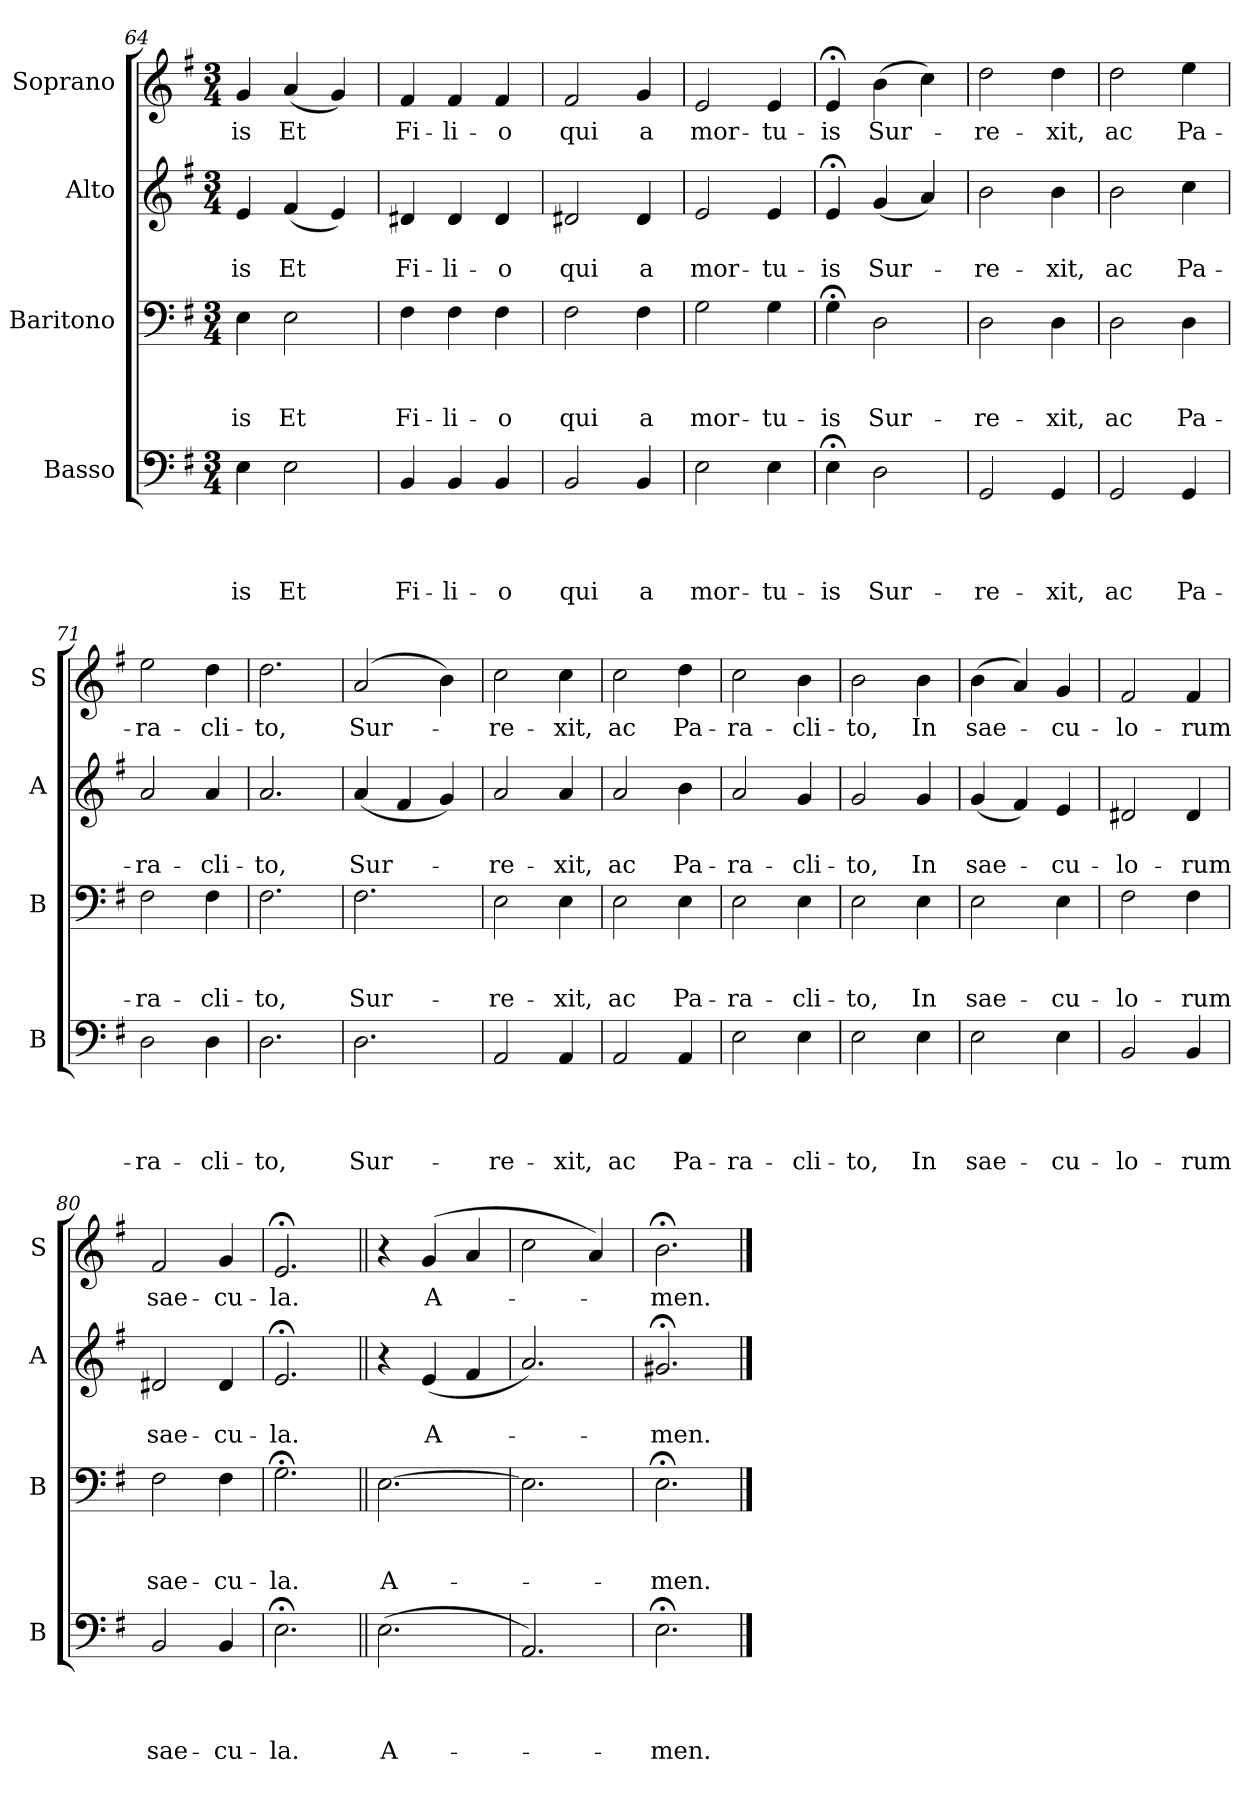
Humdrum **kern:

**kern	**text	**text	**text	**text	**kern	**text	**text	**text	**kern	**text	**text	**kern	**text
*part4	*part4	*part4	*part4	*part4	*part3	*part3	*part3	*part3	*part2	*part2	*part2	*part1	*part1
*staff4	*staff4	*staff4	*staff4	*staff4	*staff3	*staff3	*staff3	*staff3	*staff2	*staff2	*staff2	*staff1	*staff1
*I"Basso	*	*	*	*	*I"Baritono	*	*	*	*I"Alto	*	*	*I"Soprano	*
*I'B	*	*	*	*	*I'B	*	*	*	*I'A	*	*	*I'S	*
*clefF4	*	*	*	*	*clefF4	*	*	*	*clefG2	*	*	*clefG2	*
*k[f#]	*	*	*	*	*k[f#]	*	*	*	*k[f#]	*	*	*k[f#]	*
*G:	*	*	*	*	*G:	*	*	*	*G:	*	*	*G:	*
*M3/4	*	*	*	*	*M3/4	*	*	*	*M3/4	*	*	*M3/4	*
=64	=64	=64	=64	=64	=64	=64	=64	=64	=64	=64	=64	=64	=64
!	!	!	!	!LO:LY:b	!	!	!	!LO:LY:b	!	!	!LO:LY:b	!	!LO:LY:b
4E\	.	.	.	-is	4E\	.	.	-is	4e/	.	-is	4g/	-is
!	!	!	!	!LO:LY:b	!	!	!	!LO:LY:b	!	!	!LO:LY:b	!	!LO:LY:b
2E\	.	.	.	Et	2E\	.	.	Et	(<4f#/	.	Et	(<4a/	Et
.	.	.	.	.	.	.	.	.	4e/)	.	.	4g/)	.
=65	=65	=65	=65	=65	=65	=65	=65	=65	=65	=65	=65	=65	=65
!	!	!	!	!LO:LY:b	!	!	!	!LO:LY:b	!	!	!LO:LY:b	!	!LO:LY:b
4BB/	.	.	.	Fi-	4F#\	.	.	Fi-	4d#X/	.	Fi-	4f#/	Fi-
!	!	!	!	!LO:LY:b	!	!	!	!LO:LY:b	!	!	!LO:LY:b	!	!LO:LY:b
4BB/	.	.	.	-li-	4F#\	.	.	-li-	4d#/	.	-li-	4f#/	-li-
!	!	!	!	!LO:LY:b	!	!	!	!LO:LY:b	!	!	!LO:LY:b	!	!LO:LY:b
4BB/	.	.	.	-o	4F#\	.	.	-o	4d#/	.	-o	4f#/	-o
=66	=66	=66	=66	=66	=66	=66	=66	=66	=66	=66	=66	=66	=66
!	!	!	!	!LO:LY:b	!	!	!	!LO:LY:b	!	!	!LO:LY:b	!	!LO:LY:b
2BB/	.	.	.	qui	2F#\	.	.	qui	2d#X/	.	qui	2f#/	qui
!	!	!	!	!LO:LY:b	!	!	!	!LO:LY:b	!	!	!LO:LY:b	!	!LO:LY:b
4BB/	.	.	.	a	4F#\	.	.	a	4d#/	.	a	4g/	a
!!LO:LB:g=z
=67	=67	=67	=67	=67	=67	=67	=67	=67	=67	=67	=67	=67	=67
!	!	!	!	!LO:LY:b	!	!	!	!LO:LY:b	!	!	!LO:LY:b	!	!LO:LY:b
2E\	.	.	.	mor-	2G\	.	.	mor-	2e/	.	mor-	2e/	mor-
!	!	!	!	!LO:LY:b	!	!	!	!LO:LY:b	!	!	!LO:LY:b	!	!LO:LY:b
4E\	.	.	.	-tu-	4G\	.	.	-tu-	4e/	.	-tu-	4e/	-tu-
=68	=68	=68	=68	=68	=68	=68	=68	=68	=68	=68	=68	=68	=68
!	!	!	!	!LO:LY:b	!	!	!	!LO:LY:b	!	!	!LO:LY:b	!	!LO:LY:b
4E;<\	.	.	.	-is	4G;<\	.	.	-is	4e;/	.	-is	4e;/	-is
!	!	!	!	!LO:LY:b	!	!	!	!LO:LY:b	!	!	!LO:LY:b	!	!LO:LY:b
2D\	.	.	.	Sur-	2D\	.	.	Sur-	(<4g/	.	Sur-	(>4b\	Sur-
.	.	.	.	.	.	.	.	.	4a/)	.	.	4cc\)	.
=69	=69	=69	=69	=69	=69	=69	=69	=69	=69	=69	=69	=69	=69
!	!	!	!	!LO:LY:b	!	!	!	!LO:LY:b	!	!	!LO:LY:b	!	!LO:LY:b
2GG/	.	.	.	-re-	2D\	.	.	-re-	2b\	.	-re-	2dd\	-re-
!	!	!	!	!LO:LY:b	!	!	!	!LO:LY:b	!	!	!LO:LY:b	!	!LO:LY:b
4GG/	.	.	.	-xit,	4D\	.	.	-xit,	4b\	.	-xit,	4dd\	-xit,
=70	=70	=70	=70	=70	=70	=70	=70	=70	=70	=70	=70	=70	=70
!	!	!	!	!LO:LY:b	!	!	!	!LO:LY:b	!	!	!LO:LY:b	!	!LO:LY:b
2GG/	.	.	.	ac	2D\	.	.	ac	2b\	.	ac	2dd\	ac
!	!	!	!	!LO:LY:b	!	!	!	!LO:LY:b	!	!	!LO:LY:b	!	!LO:LY:b
4GG/	.	.	.	Pa-	4D\	.	.	Pa-	4cc\	.	Pa-	4ee\	Pa-
=71	=71	=71	=71	=71	=71	=71	=71	=71	=71	=71	=71	=71	=71
!	!	!	!	!LO:LY:b	!	!	!	!LO:LY:b	!	!	!LO:LY:b	!	!LO:LY:b
2D\	.	.	.	-ra-	2F#\	.	.	-ra-	2a/	.	-ra-	2ee\	-ra-
!	!	!	!	!LO:LY:b	!	!	!	!LO:LY:b	!	!	!LO:LY:b	!	!LO:LY:b
4D\	.	.	.	-cli-	4F#\	.	.	-cli-	4a/	.	-cli-	4dd\	-cli-
=72	=72	=72	=72	=72	=72	=72	=72	=72	=72	=72	=72	=72	=72
!	!	!	!	!LO:LY:b	!	!	!	!LO:LY:b	!	!	!LO:LY:b	!	!LO:LY:b
2.D\	.	.	.	-to,	2.F#\	.	.	-to,	2.a/	.	-to,	2.dd\	-to,
!!LO:PB:g=z
=73	=73	=73	=73	=73	=73	=73	=73	=73	=73	=73	=73	=73	=73
!	!	!	!	!LO:LY:b	!	!	!	!LO:LY:b	!	!	!LO:LY:b	!	!LO:LY:b
2.D\	.	.	.	Sur-	2.F#\	.	.	Sur-	(<4a/	.	Sur-	(2a/	Sur-
.	.	.	.	.	.	.	.	.	4f#/	.	.	.	.
.	.	.	.	.	.	.	.	.	4g/)	.	.	4b\)	.
=74	=74	=74	=74	=74	=74	=74	=74	=74	=74	=74	=74	=74	=74
!	!	!	!	!LO:LY:b	!	!	!	!LO:LY:b	!	!	!LO:LY:b	!	!LO:LY:b
2AA/	.	.	.	-re-	2E\	.	.	-re-	2a/	.	-re-	2cc\	-re-
!	!	!	!	!LO:LY:b	!	!	!	!LO:LY:b	!	!	!LO:LY:b	!	!LO:LY:b
4AA/	.	.	.	-xit,	4E\	.	.	-xit,	4a/	.	-xit,	4cc\	-xit,
=75	=75	=75	=75	=75	=75	=75	=75	=75	=75	=75	=75	=75	=75
!	!	!	!	!LO:LY:b	!	!	!	!LO:LY:b	!	!	!LO:LY:b	!	!LO:LY:b
2AA/	.	.	.	ac	2E\	.	.	ac	2a/	.	ac	2cc\	ac
!	!	!	!	!LO:LY:b	!	!	!	!LO:LY:b	!	!	!LO:LY:b	!	!LO:LY:b
4AA/	.	.	.	Pa-	4E\	.	.	Pa-	4b\	.	Pa-	4dd\	Pa-
=76	=76	=76	=76	=76	=76	=76	=76	=76	=76	=76	=76	=76	=76
!	!	!	!	!LO:LY:b	!	!	!	!LO:LY:b	!	!	!LO:LY:b	!	!LO:LY:b
2E\	.	.	.	-ra-	2E\	.	.	-ra-	2a/	.	-ra-	2cc\	-ra-
!	!	!	!	!LO:LY:b	!	!	!	!LO:LY:b	!	!	!LO:LY:b	!	!LO:LY:b
4E\	.	.	.	-cli-	4E\	.	.	-cli-	4g/	.	-cli-	4b\	-cli-
=77	=77	=77	=77	=77	=77	=77	=77	=77	=77	=77	=77	=77	=77
!	!	!	!	!LO:LY:b	!	!	!	!LO:LY:b	!	!	!LO:LY:b	!	!LO:LY:b
2E\	.	.	.	-to,	2E\	.	.	-to,	2g/	.	-to,	2b\	-to,
!	!	!	!	!LO:LY:b	!	!	!	!LO:LY:b	!	!	!LO:LY:b	!	!LO:LY:b
4E\	.	.	.	In	4E\	.	.	In	4g/	.	In	4b\	In
=78	=78	=78	=78	=78	=78	=78	=78	=78	=78	=78	=78	=78	=78
!	!	!	!	!LO:LY:b	!	!	!	!LO:LY:b	!	!	!LO:LY:b	!	!LO:LY:b
2E\	.	.	.	sae-	2E\	.	.	sae-	(<4g/	.	sae-	(>4b\	sae-
.	.	.	.	.	.	.	.	.	4f#/)	.	.	4a/)	.
!	!	!	!	!LO:LY:b	!	!	!	!LO:LY:b	!	!	!LO:LY:b	!	!LO:LY:b
4E\	.	.	.	-cu-	4E\	.	.	-cu-	4e/	.	-cu-	4g/	-cu-
!!LO:LB:g=z
=79	=79	=79	=79	=79	=79	=79	=79	=79	=79	=79	=79	=79	=79
!	!	!	!	!LO:LY:b	!	!	!	!LO:LY:b	!	!	!LO:LY:b	!	!LO:LY:b
2BB/	.	.	.	-lo-	2F#\	.	.	-lo-	2d#X/	.	-lo-	2f#/	-lo-
!	!	!	!	!LO:LY:b	!	!	!	!LO:LY:b	!	!	!LO:LY:b	!	!LO:LY:b
4BB/	.	.	.	-rum	4F#\	.	.	-rum	4d#/	.	-rum	4f#/	-rum
=80	=80	=80	=80	=80	=80	=80	=80	=80	=80	=80	=80	=80	=80
!	!	!	!	!LO:LY:b	!	!	!	!LO:LY:b	!	!	!LO:LY:b	!	!LO:LY:b
2BB/	.	.	.	sae-	2F#\	.	.	sae-	2d#X/	.	sae-	2f#/	sae-
!	!	!	!	!LO:LY:b	!	!	!	!LO:LY:b	!	!	!LO:LY:b	!	!LO:LY:b
4BB/	.	.	.	-cu-	4F#\	.	.	-cu-	4d#/	.	-cu-	4g/	-cu-
=81	=81	=81	=81	=81	=81	=81	=81	=81	=81	=81	=81	=81	=81
!	!	!	!	!LO:LY:b	!	!	!	!LO:LY:b	!	!	!LO:LY:b	!	!LO:LY:b
2.E;<\	.	.	.	-la.	2.G;<\	.	.	-la.	2.e;/	.	-la.	2.e;/	-la.
=82||	=82||	=82||	=82||	=82||	=82||	=82||	=82||	=82||	=82||	=82||	=82||	=82||	=82||
!	!	!	!	!LO:LY:b	!	!	!	!LO:LY:b	!	!	!	!	!
(>2.E\	.	.	.	A-	[>2.E\	.	.	A-	4r	.	.	4r	.
!	!	!	!	!	!	!	!	!	!	!	!LO:LY:b	!	!LO:LY:b
.	.	.	.	.	.	.	.	.	(<4e/	.	A-	(<4g/	A-
.	.	.	.	.	.	.	.	.	4f#/	.	.	4a/	.
=83	=83	=83	=83	=83	=83	=83	=83	=83	=83	=83	=83	=83	=83
2.AA/)	.	.	.	.	2.E\]	.	.	.	2.a/)	.	.	2cc\	.
.	.	.	.	.	.	.	.	.	.	.	.	4a/)	.
=84	=84	=84	=84	=84	=84	=84	=84	=84	=84	=84	=84	=84	=84
!	!	!	!	!LO:LY:b	!	!	!	!LO:LY:b	!	!	!LO:LY:b	!	!LO:LY:b
2.E;<\	.	.	.	-men.	2.E;<\	.	.	-men.	2.g#X;/	.	-men.	2.b;<\	-men.
==	==	==	==	==	==	==	==	==	==	==	==	==	==
*-	*-	*-	*-	*-	*-	*-	*-	*-	*-	*-	*-	*-	*-
